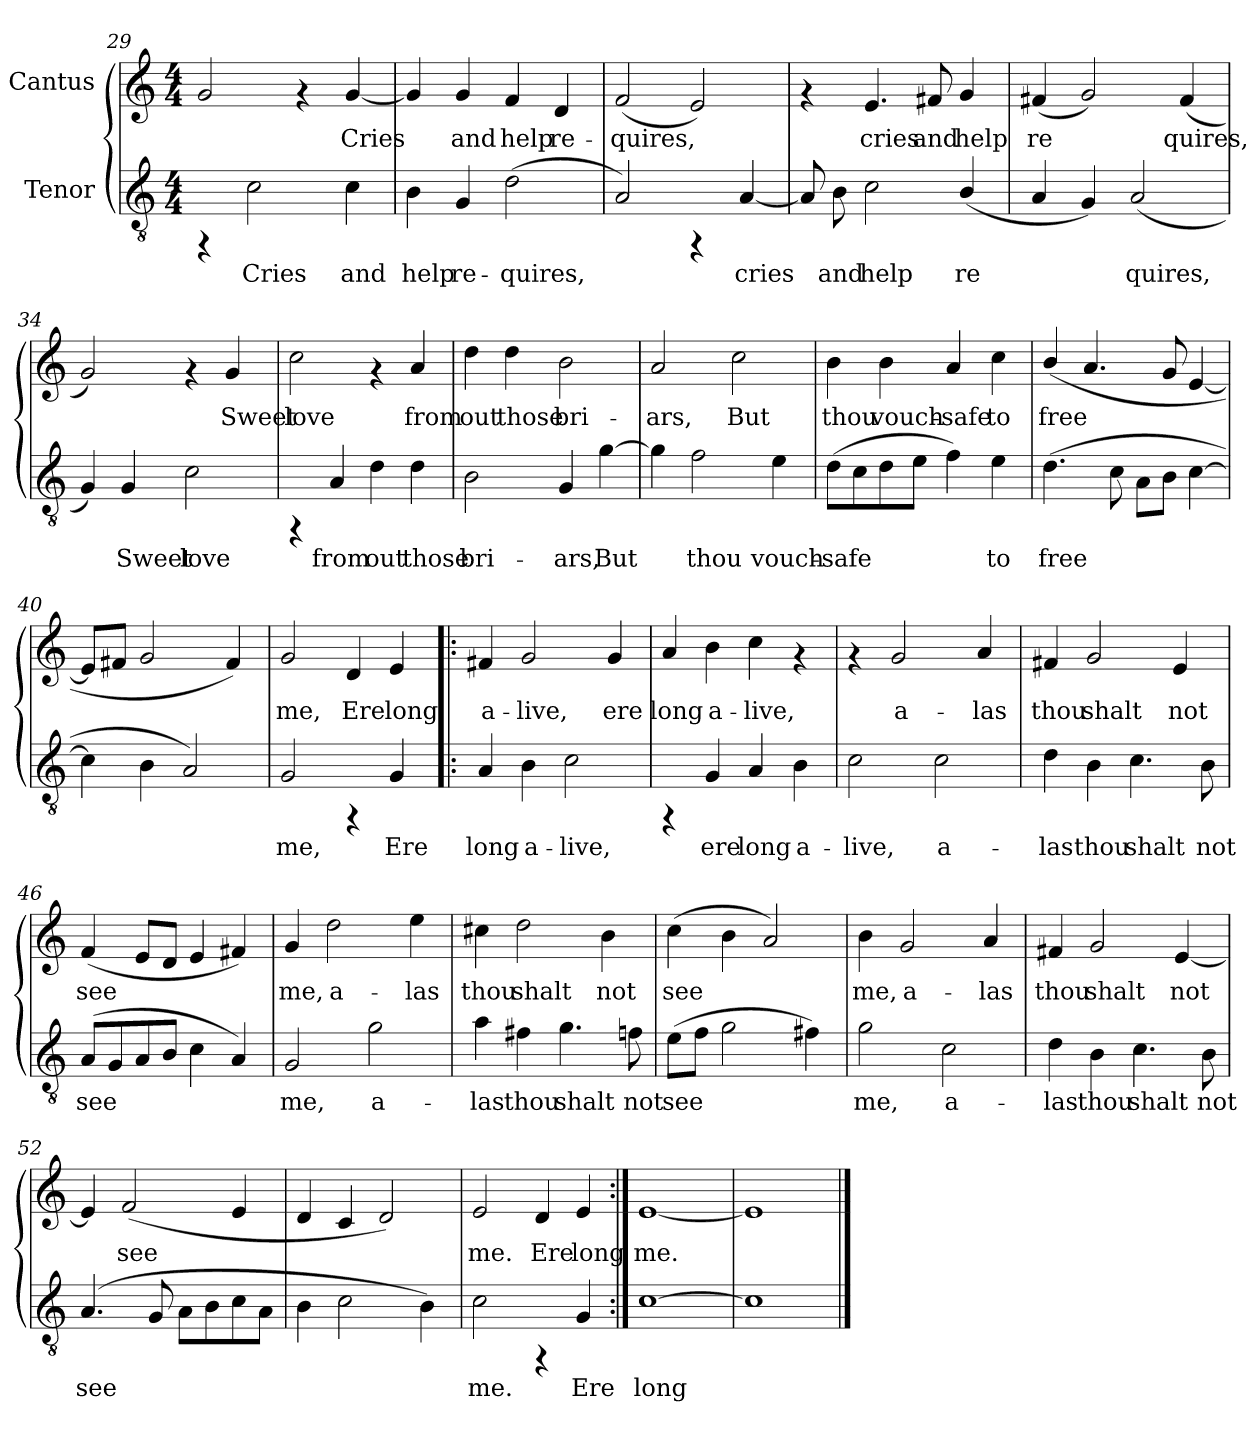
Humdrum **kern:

**kern	**text	**kern	**text
*part2	*part2	*part1	*part1
*staff2	*staff2	*staff1	*staff1
*I"Tenor	*	*I"Cantus	*
*clefGv2	*	*clefG2	*
*M4/4	*	*M4/4	*
=29	=29	=29	=29
!	!	!	!LO:LY:b:cj
4rFF	.	2g/	.
!	!LO:LY:b:cj	!	!
2c\	Cries	.	.
.	.	4rf	.
!	!LO:LY:b:cj	!	!LO:LY:b:cj
4c\	and	[<4g/	Cries
=30	=30	=30	=30
!	!LO:LY:b:cj	!	!LO:LY:b:cj
4B\	help	4g/]	.
!	!LO:LY:b:cj	!	!LO:LY:b:cj
4G/	re-	4g/	and
!	!LO:LY:b:cj	!	!LO:LY:b:cj
(>2d\	-quires,	4f/	help
!	!	!	!LO:LY:b:cj
.	.	4d/	re-
=31	=31	=31	=31
!	!LO:LY:b:cj	!	!LO:LY:b:cj
2A/)	.	(<2f/	-quires,
!	!	!	!LO:LY:b:cj
4rFF	.	2e/)	.
!	!LO:LY:b:cj	!	!
[<4A/	cries	.	.
=32	=32	=32	=32
!	!LO:LY:b:cj	!	!
8A/]	.	4rf	.
!	!LO:LY:b:cj	!	!
8B\	and	.	.
!	!LO:LY:b:cj	!	!LO:LY:b:cj
2c\	help	4.e/	cries
!	!	!	!LO:LY:b:cj
.	.	8f#X/	and
!	!LO:LY:b:cj	!	!LO:LY:b:cj
(<4B/	re-	4g/	help
!!LO:LB:g=z
=33	=33	=33	=33
!	!LO:LY:b:cj	!	!LO:LY:b:cj
4A/	-	(<4f#X/	re-
!	!LO:LY:b:cj	!	!LO:LY:b:cj
4G/)	.	2g/)	-
!	!LO:LY:b:cj	!	!
(<2A/	quires,	.	.
!	!	!	!LO:LY:b:cj
.	.	(<4f#/	quires,
=34	=34	=34	=34
!	!LO:LY:b:cj	!	!LO:LY:b:cj
4G/)	.	2g/)	.
!	!LO:LY:b:cj	!	!
4G/	Sweet	.	.
!	!LO:LY:b:cj	!	!
2c\	love	4rf	.
!	!	!	!LO:LY:b:cj
.	.	4g/	Sweet
=35	=35	=35	=35
!	!	!	!LO:LY:b:cj
4rFF	.	2cc\	love
!	!LO:LY:b:cj	!	!
4A/	from	.	.
!	!LO:LY:b:cj	!	!
4d\	out	4rf	.
!	!LO:LY:b:cj	!	!LO:LY:b:cj
4d\	those	4a/	from
=36	=36	=36	=36
!	!LO:LY:b:cj	!	!LO:LY:b:cj
2B\	bri-	4dd\	out
!	!	!	!LO:LY:b:cj
.	.	4dd\	those
!	!LO:LY:b:cj	!	!LO:LY:b:cj
4G/	-ars,	2b\	bri-
!	!LO:LY:b:cj	!	!
[>4g\	But	.	.
=37	=37	=37	=37
!	!LO:LY:b:cj	!	!LO:LY:b:cj
4g\]	.	2a/	-ars,
!	!LO:LY:b:cj	!	!
2f\	thou	.	.
!	!	!	!LO:LY:b:cj
.	.	2cc\	But
!	!LO:LY:b:cj	!	!
4e\	vouch-	.	.
!!LO:PB:g=z
=38	=38	=38	=38
!	!LO:LY:b:cj	!	!LO:LY:b:cj
(>8d\L	-safe	4b\	thou
!	!LO:LY:b:cj	!	!
8c\	.	.	.
!	!LO:LY:b:cj	!	!LO:LY:b:cj
8d\	.	4b\	vouch-
!	!LO:LY:b:cj	!	!
8e\J	.	.	.
!	!LO:LY:b:cj	!	!LO:LY:b:cj
4f\)	.	4a/	-safe
!	!LO:LY:b:cj	!	!LO:LY:b:cj
4e\	to	4cc\	to
=39	=39	=39	=39
!	!LO:LY:b:cj	!	!LO:LY:b:cj
(>4.d\	free	(<4b/	free
!	!	!	!LO:LY:b:cj
.	.	4.a/	.
!	!LO:LY:b:cj	!	!
8c\	.	.	.
!	!LO:LY:b:cj	!	!
8A\L	.	.	.
!	!LO:LY:b:cj	!	!LO:LY:b:cj
8B\J	.	8g/	.
!	!LO:LY:b:cj	!	!LO:LY:b:cj
[>4c\	.	[<4e/	.
=40	=40	=40	=40
4c\]	.	8e/L]	.
.	.	8f#X/J	.
4B\	.	2g/	.
2A/)	.	.	.
.	.	4f#/)	.
=41	=41	=41	=41
!	!LO:LY:b:cj	!	!LO:LY:b:cj
2G/	me,	2g/	me,
!	!	!	!LO:LY:b:cj
4rFF	.	4d/	Ere
!	!LO:LY:b:cj	!	!LO:LY:b:cj
4G/	Ere	4e/	long
=42!|:	=42!|:	=42!|:	=42!|:
!	!LO:LY:b:cj	!	!LO:LY:b:cj
4A/	long	4f#X/	a-
!	!LO:LY:b:cj	!	!LO:LY:b:cj
4B\	a-	2g/	-live,
!	!LO:LY:b:cj	!	!
2c\	-live,	.	.
!	!	!	!LO:LY:b:cj
.	.	4g/	ere
!!LO:LB:g=z
=43	=43	=43	=43
!	!	!	!LO:LY:b:cj
4rFF	.	4a/	long
!	!LO:LY:b:cj	!	!LO:LY:b:cj
4G/	ere	4b\	a-
!	!LO:LY:b:cj	!	!LO:LY:b:cj
4A/	long	4cc\	-live,
!	!LO:LY:b:cj	!	!
4B\	a-	4rf	.
=44	=44	=44	=44
!	!LO:LY:b:cj	!	!
2c\	-live,	4rf	.
!	!	!	!LO:LY:b:cj
.	.	2g/	a-
!	!LO:LY:b:cj	!	!
2c\	a-	.	.
!	!	!	!LO:LY:b:cj
.	.	4a/	-las
=45	=45	=45	=45
!	!LO:LY:b:cj	!	!LO:LY:b:cj
4d\	-las	4f#X/	thou
!	!LO:LY:b:cj	!	!LO:LY:b:cj
4B\	thou	2g/	shalt
!	!LO:LY:b:cj	!	!
4.c\	shalt	.	.
!	!	!	!LO:LY:b:cj
.	.	4e/	not
!	!LO:LY:b:cj	!	!
8B\	not	.	.
=46	=46	=46	=46
!	!LO:LY:b:cj	!	!LO:LY:b:cj
(<8A/L	see	(<4f/	see
!	!LO:LY:b:cj	!	!
8G/	.	.	.
!	!LO:LY:b:cj	!	!LO:LY:b:cj
8A/	.	8e/L	.
!	!LO:LY:b:cj	!	!LO:LY:b:cj
8B/J	.	8d/J	.
!	!LO:LY:b:cj	!	!LO:LY:b:cj
4c\	.	4e/	.
!	!LO:LY:b:cj	!	!LO:LY:b:cj
4A/)	.	4f#X/)	.
=47	=47	=47	=47
!	!LO:LY:b:cj	!	!LO:LY:b:cj
2G/	me,	4g/	me,
!	!	!	!LO:LY:b:cj
.	.	2dd\	a-
!	!LO:LY:b:cj	!	!
2g\	a-	.	.
!	!	!	!LO:LY:b:cj
.	.	4ee\	-las
!!LO:LB:g=z
=48	=48	=48	=48
!	!LO:LY:b:cj	!	!LO:LY:b:cj
4a\	-las	4cc#X\	thou
!	!LO:LY:b:cj	!	!LO:LY:b:cj
4f#X\	thou	2dd\	shalt
!	!LO:LY:b:cj	!	!
4.g\	shalt	.	.
!	!	!	!LO:LY:b:cj
.	.	4b\	not
!	!LO:LY:b:cj	!	!
8fn\	not	.	.
=49	=49	=49	=49
!	!LO:LY:b:cj	!	!LO:LY:b:cj
(>8e\L	see	(>4cc\	see
!	!LO:LY:b:cj	!	!
8f\J	.	.	.
!	!LO:LY:b:cj	!	!LO:LY:b:cj
2g\	.	4b\	.
!	!	!	!LO:LY:b:cj
.	.	2a/)	.
!	!LO:LY:b:cj	!	!
4f#X\)	.	.	.
=50	=50	=50	=50
!	!LO:LY:b:cj	!	!LO:LY:b:cj
2g\	me,	4b\	me,
!	!	!	!LO:LY:b:cj
.	.	2g/	a-
!	!LO:LY:b:cj	!	!
2c\	a-	.	.
!	!	!	!LO:LY:b:cj
.	.	4a/	-las
=51	=51	=51	=51
!	!LO:LY:b:cj	!	!LO:LY:b:cj
4d\	-las	4f#X/	thou
!	!LO:LY:b:cj	!	!LO:LY:b:cj
4B\	thou	2g/	shalt
!	!LO:LY:b:cj	!	!
4.c\	shalt	.	.
!	!	!	!LO:LY:b:cj
.	.	[<4e/	not
!	!LO:LY:b:cj	!	!
8B\	not	.	.
=52	=52	=52	=52
!	!LO:LY:b:cj	!	!LO:LY:b:cj
(<4.A/	see	4e/]	.
!	!	!	!LO:LY:b:cj
.	.	(<2f/	see
!	!LO:LY:b:cj	!	!
8G/	.	.	.
!	!LO:LY:b:cj	!	!
8A\L	.	.	.
!	!LO:LY:b:cj	!	!
8B\	.	.	.
!	!LO:LY:b:cj	!	!LO:LY:b:cj
8c\	.	4e/	.
!	!LO:LY:b:cj	!	!
8A\J	.	.	.
!!LO:LB:g=z
=53	=53	=53	=53
4B\	.	4d/	.
2c\	.	4c/	.
.	.	2d/)	.
4B\)	.	.	.
=54	=54	=54	=54
!	!LO:LY:b:cj	!	!LO:LY:b:cj
2c\	me.	2e/	me.
!	!	!	!LO:LY:b:cj
4rFF	.	4d/	Ere
!	!LO:LY:b:cj	!	!LO:LY:b:cj
4G/	Ere	4e/	long
=55:|!	=55:|!	=55:|!	=55:|!
!	!LO:LY:b:cj	!	!LO:LY:b:cj
[>1c	long	[<1e	me.
=56	=56	=56	=56
1c]	.	1e]	.
==	==	==	==
*-	*-	*-	*-
